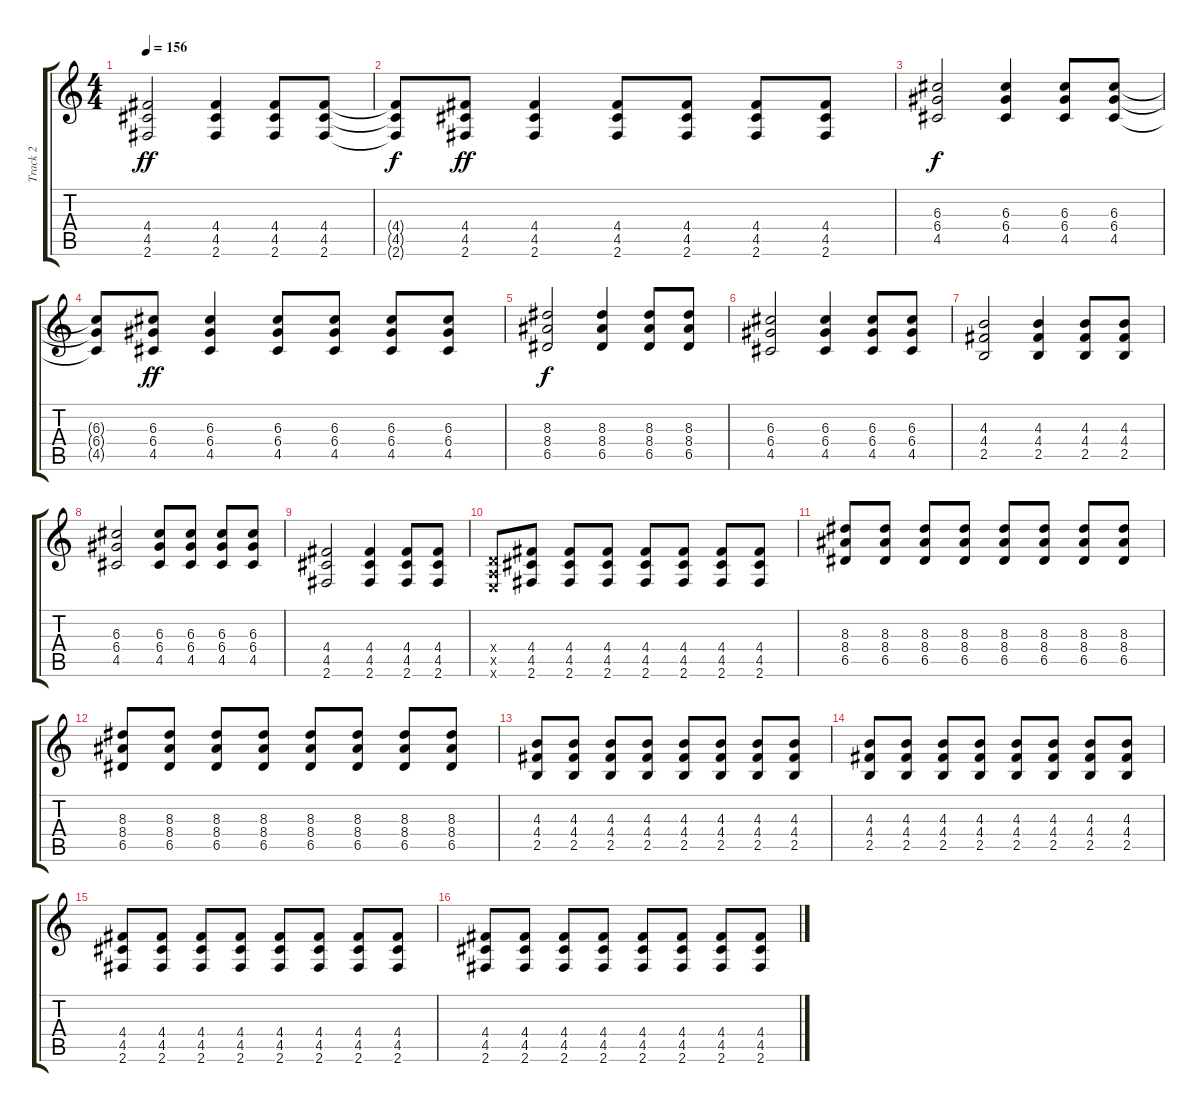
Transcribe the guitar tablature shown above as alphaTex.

\track ("Track 2" "Track 2") {instrument overdrivenguitar}
\staff {score tabs}
\tuning (E4 B3 G3 D3 A2 E2) {hide}
\ts (4 4)
\tempo 156
\clef g2
\ks c
(4.4 4.5 2.6).2{dy ff} (4.4 4.5 2.6).4 (4.4 4.5 2.6).8 (4.4 4.5 2.6).8 |
(4.4{t} 4.5{t} 2.6{t}).8{dy f} (4.4 4.5 2.6).8{dy ff} (4.4 4.5 2.6).4 (4.4 4.5 2.6).8 (4.4 4.5 2.6).8 (4.4 4.5 2.6).8 (4.4 4.5 2.6).8 |
(6.3 6.4 4.5).2{dy f} (6.3 6.4 4.5).4 (6.3 6.4 4.5).8 (6.3 6.4 4.5).8 |
(6.3{t} 6.4{t} 4.5{t}).8 (6.3 6.4 4.5).8{dy ff} (6.3 6.4 4.5).4 (6.3 6.4 4.5).8 (6.3 6.4 4.5).8 (6.3 6.4 4.5).8 (6.3 6.4 4.5).8 |
(8.3 8.4 6.5).2{dy f} (8.3 8.4 6.5).4 (8.3 8.4 6.5).8 (8.3 8.4 6.5).8 |
(6.3 6.4 4.5).2 (6.3 6.4 4.5).4 (6.3 6.4 4.5).8 (6.3 6.4 4.5).8 |
(4.3 4.4 2.5).2 (4.3 4.4 2.5).4 (4.3 4.4 2.5).8 (4.3 4.4 2.5).8 |
(6.3 6.4 4.5).2 (6.3 6.4 4.5).8 (6.3 6.4 4.5).8 (6.3 6.4 4.5).8 (6.3 6.4 4.5).8 |
(4.4 4.5 2.6).2 (4.4 4.5 2.6).4 (4.4 4.5 2.6).8 (4.4 4.5 2.6).8 |
(0.4{x} 0.5{x} 0.6{x}).8 (4.4 4.5 2.6).8 (4.4 4.5 2.6).8 (4.4 4.5 2.6).8 (4.4 4.5 2.6).8 (4.4 4.5 2.6).8 (4.4 4.5 2.6).8 (4.4 4.5 2.6).8 |
(8.3 8.4 6.5).8 (8.3 8.4 6.5).8 (8.3 8.4 6.5).8 (8.3 8.4 6.5).8 (8.3 8.4 6.5).8 (8.3 8.4 6.5).8 (8.3 8.4 6.5).8 (8.3 8.4 6.5).8 |
(8.3 8.4 6.5).8 (8.3 8.4 6.5).8 (8.3 8.4 6.5).8 (8.3 8.4 6.5).8 (8.3 8.4 6.5).8 (8.3 8.4 6.5).8 (8.3 8.4 6.5).8 (8.3 8.4 6.5).8 |
(4.3 4.4 2.5).8 (4.3 4.4 2.5).8 (4.3 4.4 2.5).8 (4.3 4.4 2.5).8 (4.3 4.4 2.5).8 (4.3 4.4 2.5).8 (4.3 4.4 2.5).8 (4.3 4.4 2.5).8 |
(4.3 4.4 2.5).8 (4.3 4.4 2.5).8 (4.3 4.4 2.5).8 (4.3 4.4 2.5).8 (4.3 4.4 2.5).8 (4.3 4.4 2.5).8 (4.3 4.4 2.5).8 (4.3 4.4 2.5).8 |
(4.4 4.5 2.6).8 (4.4 4.5 2.6).8 (4.4 4.5 2.6).8 (4.4 4.5 2.6).8 (4.4 4.5 2.6).8 (4.4 4.5 2.6).8 (4.4 4.5 2.6).8 (4.4 4.5 2.6).8 |
(4.4 4.5 2.6).8 (4.4 4.5 2.6).8 (4.4 4.5 2.6).8 (4.4 4.5 2.6).8 (4.4 4.5 2.6).8 (4.4 4.5 2.6).8 (4.4 4.5 2.6).8 (4.4 4.5 2.6).8
